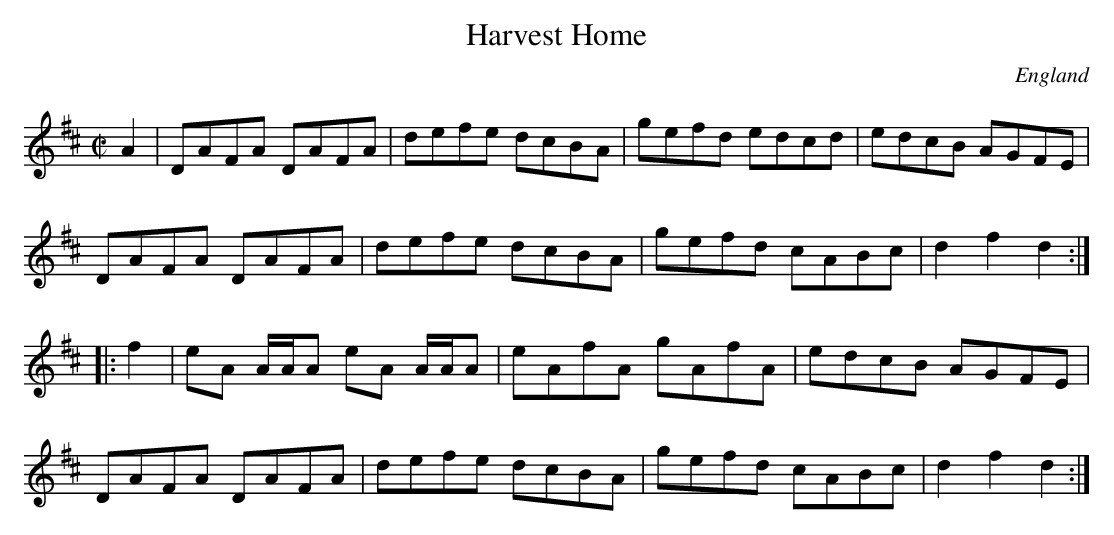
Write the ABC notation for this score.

X:1
T:Harvest Home
L:1/8
M:C|
O:England
K:D major
A2 | \
DAFA DAFA | defe dcBA | gefd edcd | edcB AGFE |
DAFA DAFA | defe dcBA | gefd cABc | d2f2 d2 ::
f2 | \
eA A/A/A  eA A/A/A  | eAfA gAfA | edcB AGFE |
DAFA DAFA | defe dcBA | gefd cABc | d2f2 d2 :|
